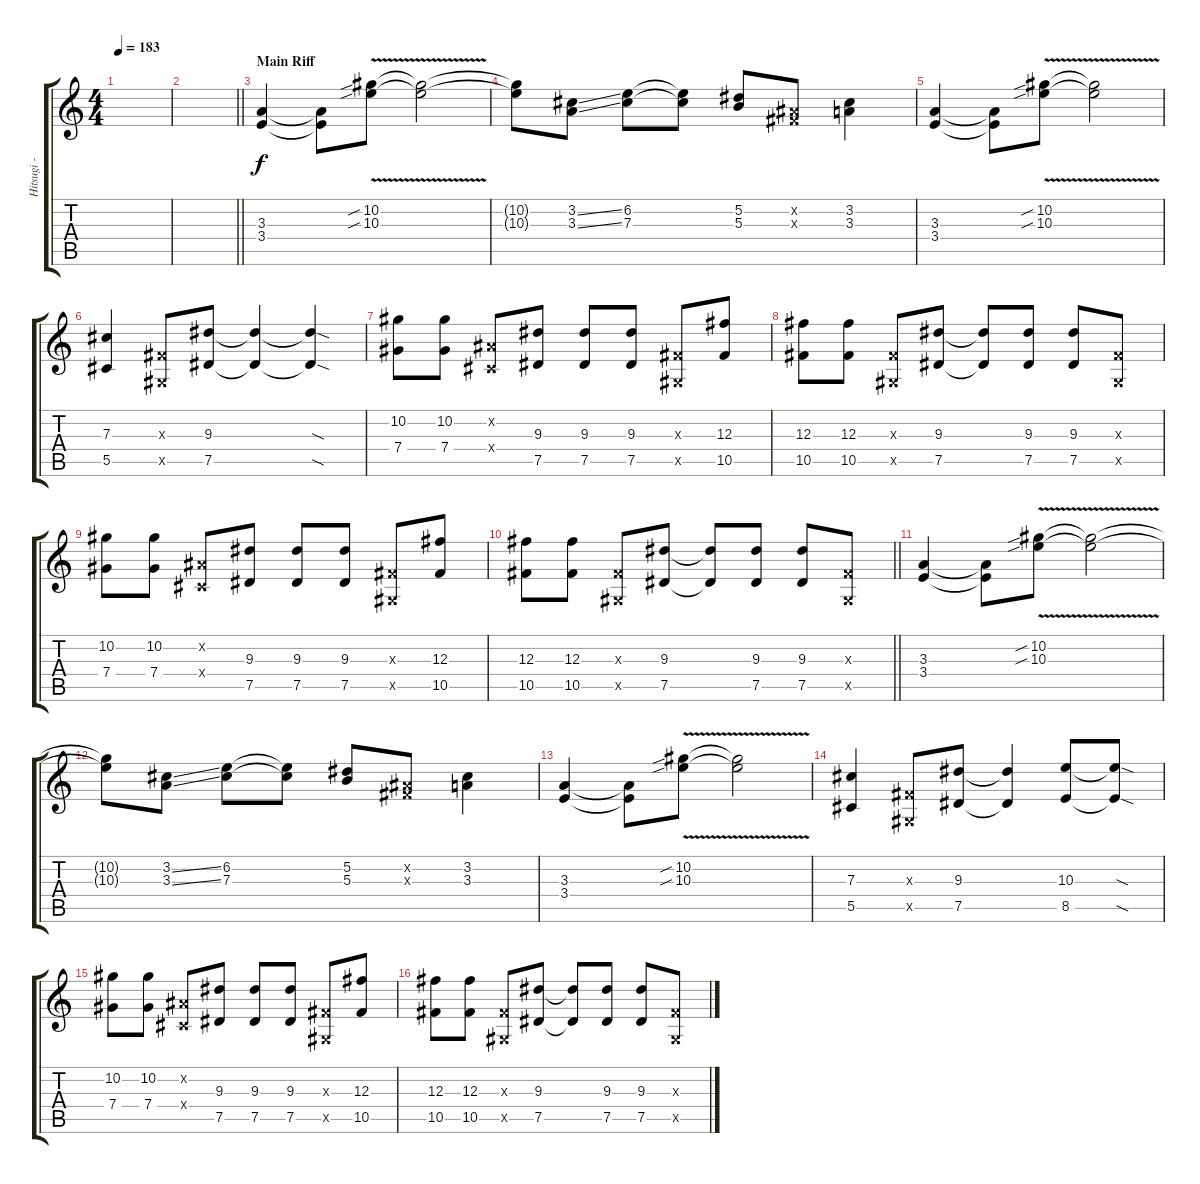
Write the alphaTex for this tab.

\track ("Hitsugi - Guitar 2" "Hitsugi - ") {instrument overdrivenguitar}
\staff {score tabs}
\tuning (Eb4 Bb3 Gb3 Db3 Ab2 Eb2) {hide}
\ts (4 4)
\tempo 183
\clef g2
\ks c
|
\barLineRight lightlight
|
\section ("" "Main Riff")
(3.3 3.4).4 (3.3{t} 3.4{t}).8 (10.2{v sib} 10.3{v sib}).8 (10.2{t} 10.3{t}).2 |
(10.2{t} 10.3{t}).8 (3.2{ss} 3.3{ss}).8 (6.2 7.3).8 (6.2{t} 7.3{t}).8 (5.2 5.3).8 (0.2{x} 0.3{x}).8 (3.2 3.3).4 |
(3.3 3.4).4 (3.3{t} 3.4{t}).8 (10.2{v sib} 10.3{v sib}).8 (10.2{t} 10.3{t}).2 |
(7.3 5.5).4 (0.3{x} 0.5{x}).8 (9.3 7.5).8 (9.3{t} 7.5{t}).4 (9.3{sod t} 7.5{sod t}).4 |
(10.2 7.4).8 (10.2 7.4).8 (0.2{x} 0.4{x}).8 (9.3 7.5).8 (9.3 7.5).8 (9.3 7.5).8 (0.3{x} 0.5{x}).8 (12.3 10.5).8 |
(12.3 10.5).8 (12.3 10.5).8 (0.3{x} 0.5{x}).8 (9.3 7.5).8 (9.3{t} 7.5{t}).8 (9.3 7.5).8 (9.3 7.5).8 (0.3{x} 0.5{x}).8 |
(10.2 7.4).8 (10.2 7.4).8 (0.2{x} 0.4{x}).8 (9.3 7.5).8 (9.3 7.5).8 (9.3 7.5).8 (0.3{x} 0.5{x}).8 (12.3 10.5).8 |
\barLineRight lightlight
(12.3 10.5).8 (12.3 10.5).8 (0.3{x} 0.5{x}).8 (9.3 7.5).8 (9.3{t} 7.5{t}).8 (9.3 7.5).8 (9.3 7.5).8 (0.3{x} 0.5{x}).8 |
\section ("" "")
(3.3 3.4).4 (3.3{t} 3.4{t}).8 (10.2{v sib} 10.3{v sib}).8 (10.2{t} 10.3{t}).2 |
(10.2{t} 10.3{t}).8 (3.2{ss} 3.3{ss}).8 (6.2 7.3).8 (6.2{t} 7.3{t}).8 (5.2 5.3).8 (0.2{x} 0.3{x}).8 (3.2 3.3).4 |
(3.3 3.4).4 (3.3{t} 3.4{t}).8 (10.2{v sib} 10.3{v sib}).8 (10.2{t} 10.3{t}).2 |
(7.3 5.5).4 (0.3{x} 0.5{x}).8 (9.3 7.5).8 (9.3{t} 7.5{t}).4 (10.3 8.5).8 (10.3{sod t} 8.5{sod t}).8 |
(10.2 7.4).8 (10.2 7.4).8 (0.2{x} 0.4{x}).8 (9.3 7.5).8 (9.3 7.5).8 (9.3 7.5).8 (0.3{x} 0.5{x}).8 (12.3 10.5).8 |
(12.3 10.5).8 (12.3 10.5).8 (0.3{x} 0.5{x}).8 (9.3 7.5).8 (9.3{t} 7.5{t}).8 (9.3 7.5).8 (9.3 7.5).8 (0.3{x} 0.5{x}).8
